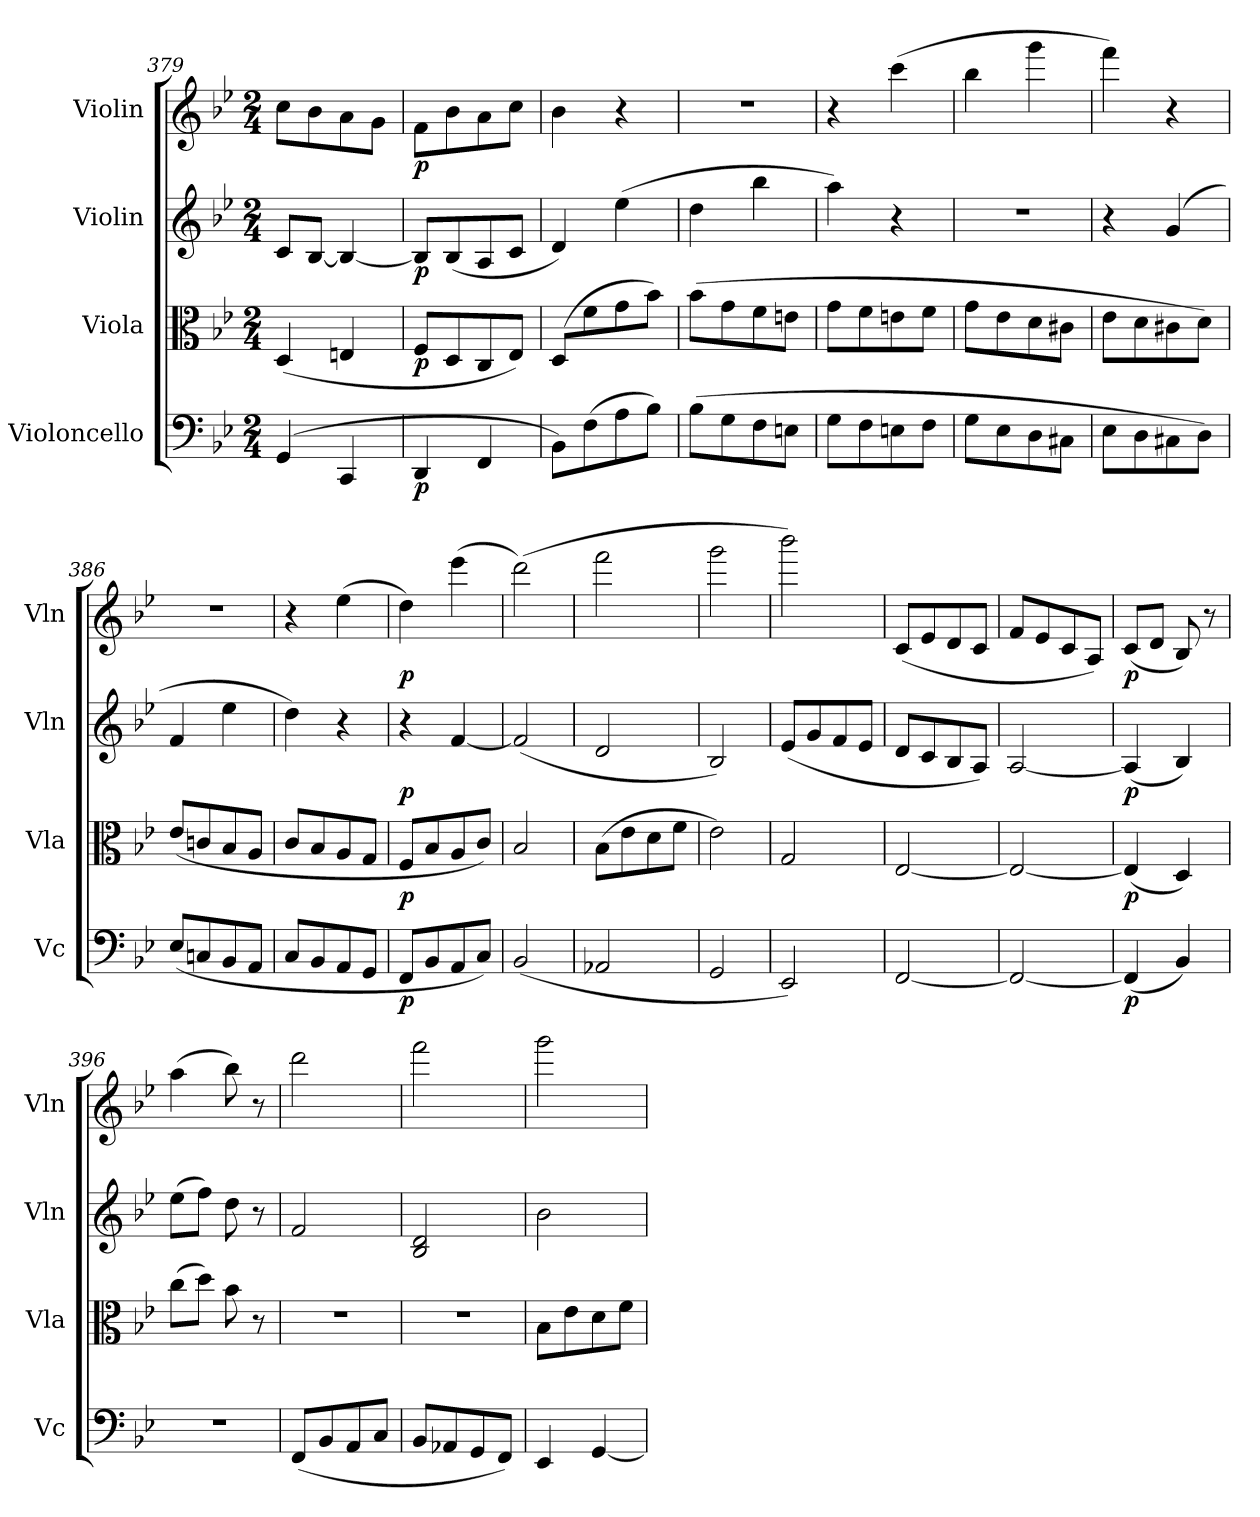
**kern	**dynam	**kern	**dynam	**kern	**dynam	**kern	**dynam
*part4	*part4	*part3	*part3	*part2	*part2	*part1	*part1
*staff4	*staff4	*staff3	*staff3	*staff2	*staff2	*staff1	*staff1
*I"Violoncello	*	*I"Viola	*	*I"Violin	*	*I"Violin	*
*I'Vc	*	*I'Vla	*	*I'Vln	*	*I'Vln	*
*clefF4	*	*clefC3	*	*clefG2	*	*clefG2	*
*k[b-e-]	*	*k[b-e-]	*	*k[b-e-]	*	*k[b-e-]	*
*M2/4	*	*M2/4	*	*M2/4	*	*M2/4	*
=379	=379	=379	=379	=379	=379	=379	=379
(4GG/	.	(4D/	.	8c/L	.	8cc\L	.
.	.	.	.	[8B-/J	.	8b-\	.
4CC/	.	4En/	.	4B-/_	.	8a\	.
.	.	.	.	.	.	8g\J	.
=380	=380	=380	=380	=380	=380	=380	=380
4DD/	p	8F/L	p	8B-/L]	p	8f\L	p
.	.	8D/	.	(8B-/	.	8b-\	.
4FF/	.	8C/	.	8A/	.	8a\	.
.	.	8E-/J)	.	8c/J	.	8cc\J	.
=381	=381	=381	=381	=381	=381	=381	=381
8BB-\L)	.	(8D/L	.	4d/)	.	4b-\	.
(8F\	.	8f\	.	.	.	.	.
8A\	.	8g\	.	(4ee-\	.	4r	.
8B-\J)	.	8b-\J)	.	.	.	.	.
=382	=382	=382	=382	=382	=382	=382	=382
(8B-\L	.	(8b-\L	.	4dd\	.	2r	.
8G\	.	8g\	.	.	.	.	.
8F\	.	8f\	.	4bb-\	.	.	.
8En\J	.	8en\J	.	.	.	.	.
=383	=383	=383	=383	=383	=383	=383	=383
8G\L	.	8g\L	.	4aa\)	.	4r	.
8F\	.	8f\	.	.	.	.	.
8En\	.	8en\	.	4r	.	(4ccc\	.
8F\J	.	8f\J	.	.	.	.	.
=384	=384	=384	=384	=384	=384	=384	=384
8G\L	.	8g\L	.	2r	.	4bb-\	.
8E-\	.	8e-\	.	.	.	.	.
8D\	.	8d\	.	.	.	4ggg\	.
8C#X\J	.	8c#X\J	.	.	.	.	.
=385	=385	=385	=385	=385	=385	=385	=385
8E-\L	.	8e-\L	.	4r	.	4fff\)	.
8D\	.	8d\	.	.	.	.	.
8C#X\	.	8c#X\	.	(4g/	.	4r	.
8D\J)	.	8d\J)	.	.	.	.	.
=386	=386	=386	=386	=386	=386	=386	=386
(8E-/L	.	(8e-/L	.	4f/	.	2r	.
8Cn/	.	8cn/	.	.	.	.	.
8BB-/	.	8B-/	.	4ee-\	.	.	.
8AA/J	.	8A/J	.	.	.	.	.
=387	=387	=387	=387	=387	=387	=387	=387
8C/L	.	8c/L	.	4dd\)	.	4r	.
8BB-/	.	8B-/	.	.	.	.	.
8AA/	.	8A/	.	4r	.	(4ee-\	.
8GG/J	.	8G/J	.	.	.	.	.
=388	=388	=388	=388	=388	=388	=388	=388
8FF/L	p	8F/L	p	4r	p	4dd\)	p
8BB-/	.	8B-/	.	.	.	.	.
8AA/	.	8A/	.	[4f/	.	(4eee-\	.
8C/J)	.	8c/J)	.	.	.	.	.
=389	=389	=389	=389	=389	=389	=389	=389
(2BB-/	.	2B-/	.	(2f/]	.	(2ddd\)	.
=390	=390	=390	=390	=390	=390	=390	=390
2AA-X/	.	(8B-\L	.	2d/	.	2fff\	.
.	.	8e-\	.	.	.	.	.
.	.	8d\	.	.	.	.	.
.	.	8f\J	.	.	.	.	.
=391	=391	=391	=391	=391	=391	=391	=391
2GG/	.	2e-\)	.	2B-/)	.	2ggg\	.
=392	=392	=392	=392	=392	=392	=392	=392
2EE-/)	.	2G/	.	(8e-/L	.	2bbb-\)	.
.	.	.	.	8g/	.	.	.
.	.	.	.	8f/	.	.	.
.	.	.	.	8e-/J	.	.	.
=393	=393	=393	=393	=393	=393	=393	=393
[2FF/	.	[2E-/	.	8d/L	.	(8c/L	.
.	.	.	.	8c/	.	8e-/	.
.	.	.	.	8B-/	.	8d/	.
.	.	.	.	8A/J)	.	8c/J	.
=394	=394	=394	=394	=394	=394	=394	=394
2FF/_	.	2E-/_	.	[2A/	.	8f/L	.
.	.	.	.	.	.	8e-/	.
.	.	.	.	.	.	8c/	.
.	.	.	.	.	.	8A/J)	.
=395	=395	=395	=395	=395	=395	=395	=395
(4FF/]	p	(4E-/]	p	(4A/]	p	(8c/L	p
.	.	.	.	.	.	8d/J	.
4BB-/)	.	4D/)	.	4B-/)	.	8B-/)	.
.	.	.	.	.	.	8r	.
=396	=396	=396	=396	=396	=396	=396	=396
2r	.	(8cc\L	.	(8ee-\L	.	(4aa\	.
.	.	8dd\J)	.	8ff\J)	.	.	.
.	.	8b-\	.	8dd\	.	8bb-\)	.
.	.	8r	.	8r	.	8r	.
=397	=397	=397	=397	=397	=397	=397	=397
(8FF/L	.	2r	.	2f/	.	2ddd\	.
8BB-/	.	.	.	.	.	.	.
8AA/	.	.	.	.	.	.	.
8C/J	.	.	.	.	.	.	.
=398	=398	=398	=398	=398	=398	=398	=398
8BB-/L	.	2r	.	2B-/ 2d/	.	2fff\	.
8AA-X/	.	.	.	.	.	.	.
8GG/	.	.	.	.	.	.	.
8FF/J)	.	.	.	.	.	.	.
=399	=399	=399	=399	=399	=399	=399	=399
4EE-/	.	8B-\L	.	2b-\	.	2ggg\	.
.	.	8e-\	.	.	.	.	.
[4GG/	.	8d\	.	.	.	.	.
.	.	8f\J	.	.	.	.	.
=	=	=	=	=	=	=	=
*-	*-	*-	*-	*-	*-	*-	*-
